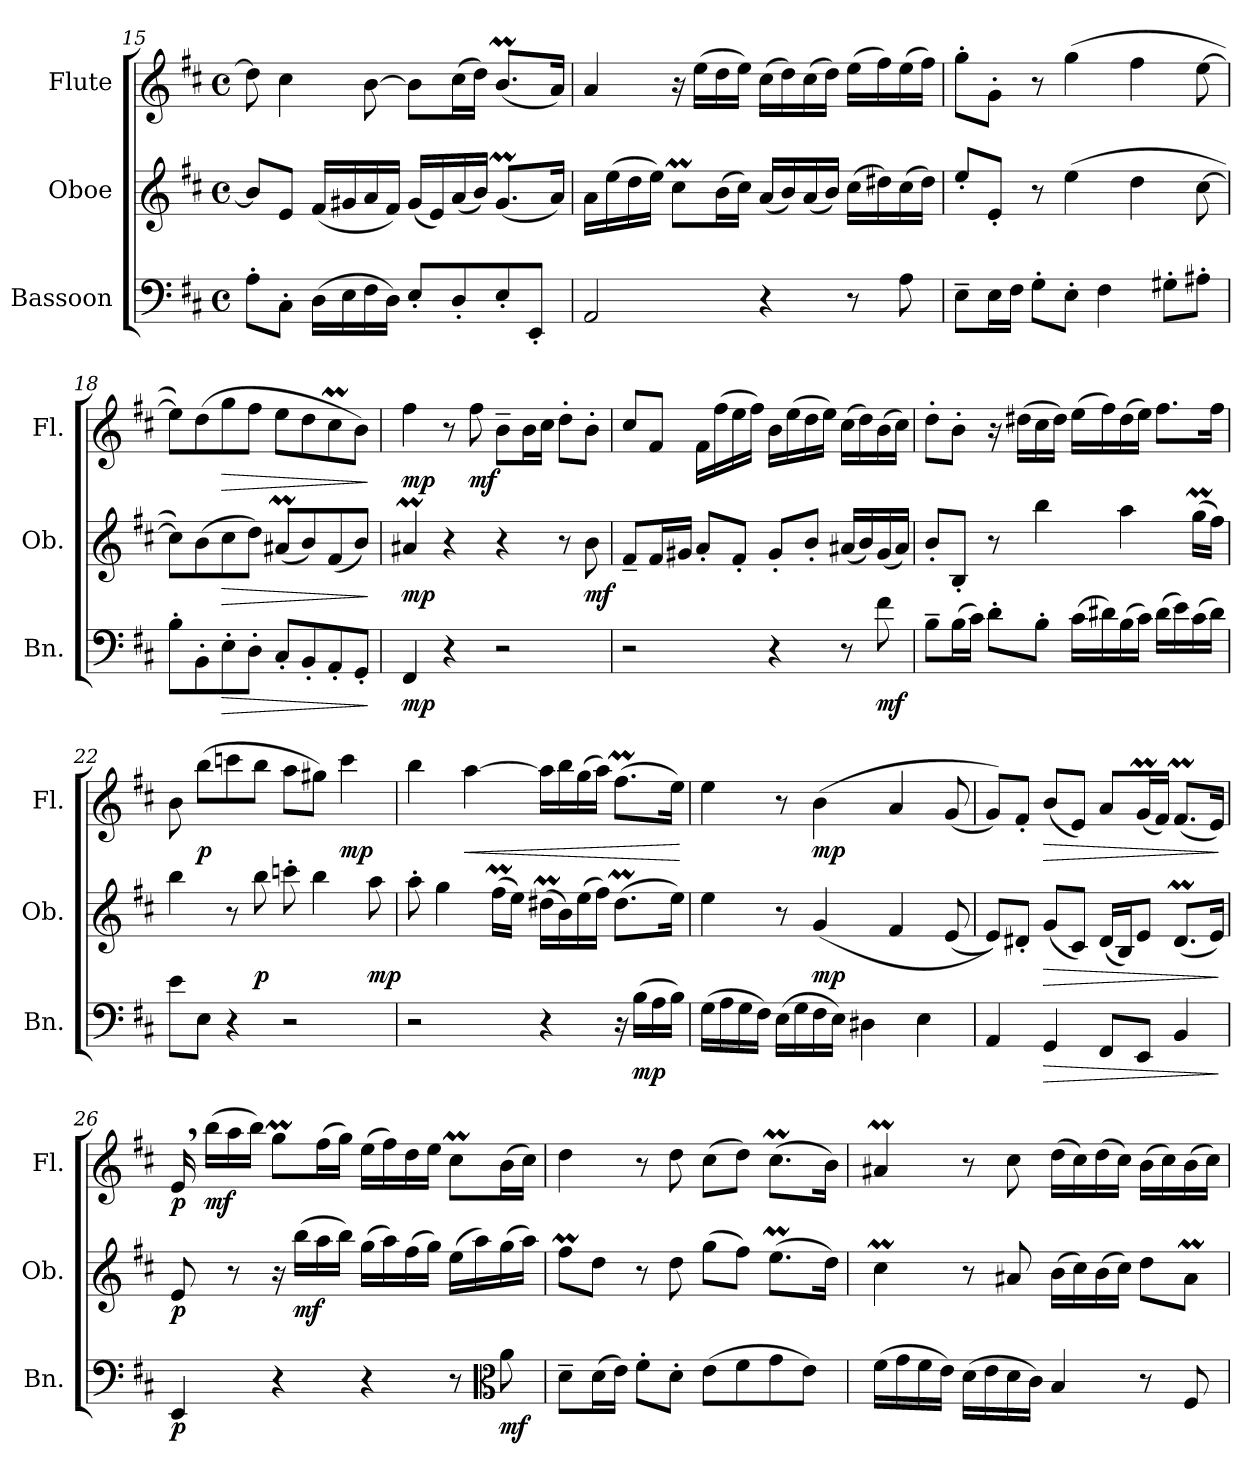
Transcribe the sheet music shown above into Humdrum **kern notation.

**kern	**dynam	**kern	**dynam	**kern	**dynam
*part3	*part3	*part2	*part2	*part1	*part1
*staff3	*staff3	*staff2	*staff2	*staff1	*staff1
*I"Bassoon	*	*I"Oboe	*	*I"Flute	*
*I'Bn.	*	*I'Ob.	*	*I'Fl.	*
!!LO:LB:g=z
*clefF4	*	*clefG2	*	*clefG2	*
*k[f#c#]	*	*k[f#c#]	*	*k[f#c#]	*
*M4/4	*	*M4/4	*	*M4/4	*
*met(c)	*	*met(c)	*	*met(c)	*
=15	=15	=15	=15	=15	=15
8A'\L	.	8b/L]	.	8dd\]	.
8C#'\J	.	8e/J	.	4cc#\	.
(>16D\LL	.	(<16f#/LL	.	.	.
16E\	.	16g#X/	.	.	.
16F#\	.	16a/	.	[8b\	.
16D\JJ)	.	16f#/JJ)	.	.	.
8E'/L	.	(<16g#/LL	.	8b\L]	.
.	.	16e/)	.	.	.
8D'/	.	(<16a/	.	(>16cc#\L	.
.	.	16b/JJ)	.	16dd\JJ)	.
8E'/	.	(<8.g#m/L	.	(<8.bM/L	.
8EE'/J	.	.	.	.	.
.	.	16a/Jk)	.	16a/Jk)	.
=16	=16	=16	=16	=16	=16
2AA/	.	16a\LL	.	4a/	.
.	.	(>16ee\	.	.	.
.	.	16dd\	.	.	.
.	.	16ee\JJ)	.	.	.
.	.	8cc#m\L	.	16r	.
.	.	.	.	(>16ee\LL	.
.	.	(>16b\L	.	16dd\	.
.	.	16cc#\JJ)	.	16ee\JJ)	.
4r	.	(<16a/LL	.	(>16cc#\LL	.
.	.	16b/)	.	16dd\)	.
.	.	(<16a/	.	(>16cc#\	.
.	.	16b/JJ)	.	16dd\JJ)	.
8r	.	(>16cc#\LL	.	(>16ee\LL	.
.	.	16dd#X\)	.	16ff#\)	.
8A\	.	(>16cc#\	.	(>16ee\	.
.	.	16dd#\JJ)	.	16ff#\JJ)	.
=17	=17	=17	=17	=17	=17
8E~\L	.	8ee'/L	.	8gg'\L	.
16E\L	.	8e'/J	.	8g'\J	.
16F#\JJ	.	.	.	.	.
8G'\L	.	8r	.	8r	.
8E'\J	.	(>4ee\	.	(>4gg\	.
4F#\	.	.	.	.	.
.	.	4dd\	.	4ff#\	.
8G#X'\L	.	.	.	.	.
8A#X'\J	.	[8cc#\	.	[8ee\	.
!!LO:LB:g=z
=18	=18	=18	=18	=18	=18
8B'\L	.	8cc#\L])	.	8ee\L])	.
8BB'\	.	(>8b\	.	(>8dd\	.
!	!LO:HP:b	!	!LO:HP:b	!	!LO:HP:b
8E'\	>	8cc#\	>	8gg\	>
8D'\J	.	8dd\J)	.	8ff#\J	.
8C#'/L	.	(<8a#Xm/L	.	8ee\L	.
8BB'/	.	8b/)	.	8dd\	.
8AA'/	.	(<8f#/	.	8cc#m\	.
8GG'/J	.	8b/J)	.	8b\J)	.
.	]	.	]	.	]
=19	=19	=19	=19	=19	=19
!	!LO:DY:b	!	!LO:DY:b	!	!LO:DY:b
4FF#/	mp	4a#Xm/	mp	4ff#\	mp
4r	.	4r	.	8r	.
!	!	!	!	!	!LO:DY:b
.	.	.	.	8ff#\	mf
2r	.	4r	.	8b~\L	.
.	.	.	.	16b\L	.
.	.	.	.	16cc#\JJ	.
.	.	8r	.	8dd'\L	.
!	!	!	!LO:DY:b	!	!
.	.	8b\	mf	8b'\J	.
=20	=20	=20	=20	=20	=20
2r	.	8f#~/L	.	8cc#/L	.
.	.	16f#/L	.	8f#/J	.
.	.	16g#X/JJ	.	.	.
.	.	8a'/L	.	16f#\LL	.
.	.	.	.	(>16ff#\	.
.	.	8f#'/J	.	16ee\	.
.	.	.	.	16ff#\JJ)	.
4r	.	8g#'/L	.	16b\LL	.
.	.	.	.	(>16ee\	.
.	.	8b'/J	.	16dd\	.
.	.	.	.	16ee\JJ)	.
8r	.	(<16a#X/LL	.	(>16cc#\LL	.
.	.	16b/)	.	16dd\)	.
!	!LO:DY:b	!	!	!	!
8f#\	mf	(<16g#/	.	(>16b\	.
.	.	16a#/JJ)	.	16cc#\JJ)	.
!!LO:LB:g=z
=21	=21	=21	=21	=21	=21
8B~\L	.	8b'/L	.	8dd'\L	.
(>16B\L	.	8B'/J	.	8b'\J	.
16c#\JJ)	.	.	.	.	.
8d'\L	.	8r	.	16r	.
.	.	.	.	(>16dd#X\LL	.
8B'\J	.	4bb\	.	16cc#\	.
.	.	.	.	16dd#\JJ)	.
(>16c#\LL	.	.	.	(>16ee\LL	.
16d#X\)	.	.	.	16ff#\)	.
(>16B\	.	4aa\	.	(>16dd#\	.
16c#\JJ)	.	.	.	16ee\JJ)	.
(>16d#\LL	.	.	.	8.ff#\L	.
16e\)	.	.	.	.	.
(>16c#\	.	(>16ggM\LL	.	.	.
16d#\JJ)	.	16ff#\JJ)	.	16ff#\Jk	.
=22	=22	=22	=22	=22	=22
8e\L	.	4bb\	.	8b\	.
!	!	!	!	!	!LO:DY:b
8E\J	.	.	.	(>8bb\L	p
4r	.	8r	.	8cccn\	.
!	!	!	!LO:DY:b	!	!
.	.	8bb\	p	8bb\J	.
2r	.	8cccn'\	.	8aa\L	.
.	.	4bb\	.	8gg#X\J)	.
!	!	!	!	!	!LO:DY:b
.	.	.	.	4ccc\	mp
!	!	!	!LO:DY:b	!	!
.	.	8aa\	mp	.	.
!!LO:PB:g=z
=23	=23	=23	=23	=23	=23
2r	.	8aa'\	.	4bb\	.
.	.	4gg\	.	.	.
!	!	!	!	!	!LO:HP:b
.	.	.	.	[4aa\	<
.	.	(>16ff#m\LL	.	.	.
.	.	16ee\JJ)	.	.	.
4r	.	(>16dd#Xm\LL	.	16aa\LL]	.
.	.	16b\)	.	16bb\	.
.	.	(>16ee\	.	(>16gg\	.
.	.	16ff#\JJ)	.	16aa\JJ)	.
16r	.	(>8.dd#m\L	.	(>8.ff#m\L	.
!	!LO:DY:b	!	!	!	!
(>16B\LL	mp	.	.	.	.
16A\	.	.	.	.	.
16B\JJ)	.	16ee\Jk)	.	16ee\Jk)	.
.	.	.	.	.	[
=24	=24	=24	=24	=24	=24
(>16G\LL	.	4ee\	.	4ee\	.
16A\	.	.	.	.	.
16G\	.	.	.	.	.
16F#\JJ)	.	.	.	.	.
(>16E\LL	.	8r	.	8r	.
16G\	.	.	.	.	.
!	!	!	!LO:DY:b	!	!LO:DY:b
16F#\	.	(<4g/	mp	(>4b\	mp
16E\JJ)	.	.	.	.	.
4D#X\	.	.	.	.	.
.	.	4f#/	.	4a/	.
4E\	.	.	.	.	.
.	.	(<8e/	.	(<8g/	.
=25	=25	=25	=25	=25	=25
4AA/	.	8e/L))	.	8g/L))	.
.	.	8d#X'/J	.	8f#'/J	.
!	!LO:HP:b	!	!LO:HP:b	!	!LO:HP:b
4GG/	>	(<8g/L	>	(<8b/L	>
.	.	8c#/J)	.	8e/J)	.
8FF#/L	.	(<16d#/LL	.	8a/L	.
.	.	16B/J)	.	.	.
8EE/J	.	8e/J	.	(<16gM/L	.
.	.	.	.	16f#/JJ)	.
4BB/	.	(<8.d#m/L	.	(<8.f#m/L	.
.	.	16e/Jk)	.	16e/Jk)	.
.	]	.	]	.	]
!!LO:LB:g=z
=26	=26	=26	=26	=26	=26
!	!LO:DY:b	!	!LO:DY:b	!	!LO:DY:b
4EE/	p	8e/	p	16e,/	p
!	!	!	!	!	!LO:DY:b
.	.	.	.	(>16bb\LL	mf
.	.	8r	.	16aa\	.
.	.	.	.	16bb\JJ)	.
4r	.	16r	.	8ggM\L	.
!	!	!	!LO:DY:b	!	!
.	.	(>16bb\LL	mf	.	.
.	.	16aa\	.	(>16ff#\L	.
.	.	16bb\JJ)	.	16gg\JJ)	.
4r	.	(>16gg\LL	.	(>16ee\LL	.
.	.	16aa\)	.	16ff#\)	.
.	.	(>16ff#\	.	16dd\	.
.	.	16gg\JJ)	.	16ee\JJ	.
8r	.	(>16ee\LL	.	8cc#m\L	.
.	.	16aa\)	.	.	.
*clefC3	*	*	*	*	*
!	!LO:DY:b	!	!	!	!
8a\	mf	(>16gg\	.	(>16b\L	.
.	.	16aa\JJ)	.	16cc#\JJ)	.
=27	=27	=27	=27	=27	=27
8d~\L	.	8ff#m\L	.	4dd\	.
(>16d\L	.	8dd\J	.	.	.
16e\JJ)	.	.	.	.	.
8f#'\L	.	8r	.	8r	.
8d'\J	.	8dd\	.	8dd\	.
(>8e\L	.	(>8gg\L	.	(>8cc#\L	.
8f#\	.	8ff#\J)	.	8dd\J)	.
8g\	.	(>8.eeM\L	.	(>8.cc#m\L	.
8e\J)	.	.	.	.	.
.	.	16dd\Jk)	.	16b\Jk)	.
=28	=28	=28	=28	=28	=28
(>16f#\LL	.	4cc#m\	.	4a#Xm/	.
16g\	.	.	.	.	.
16f#\	.	.	.	.	.
16e\JJ)	.	.	.	.	.
(>16d\LL	.	8r	.	8r	.
16e\	.	.	.	.	.
16d\	.	8a#X/	.	8cc#\	.
16c#\JJ)	.	.	.	.	.
4B/	.	(>16b\LL	.	(>16dd\LL	.
.	.	16cc#\)	.	16cc#\)	.
.	.	(>16b\	.	(>16dd\	.
.	.	16cc#\JJ)	.	16cc#\JJ)	.
8r	.	8dd\L	.	(>16b\LL	.
.	.	.	.	16cc#\)	.
8F#/	.	8a#m\J	.	(>16b\	.
.	.	.	.	16cc#\JJ)	.
=	=	=	=	=	=
*-	*-	*-	*-	*-	*-
